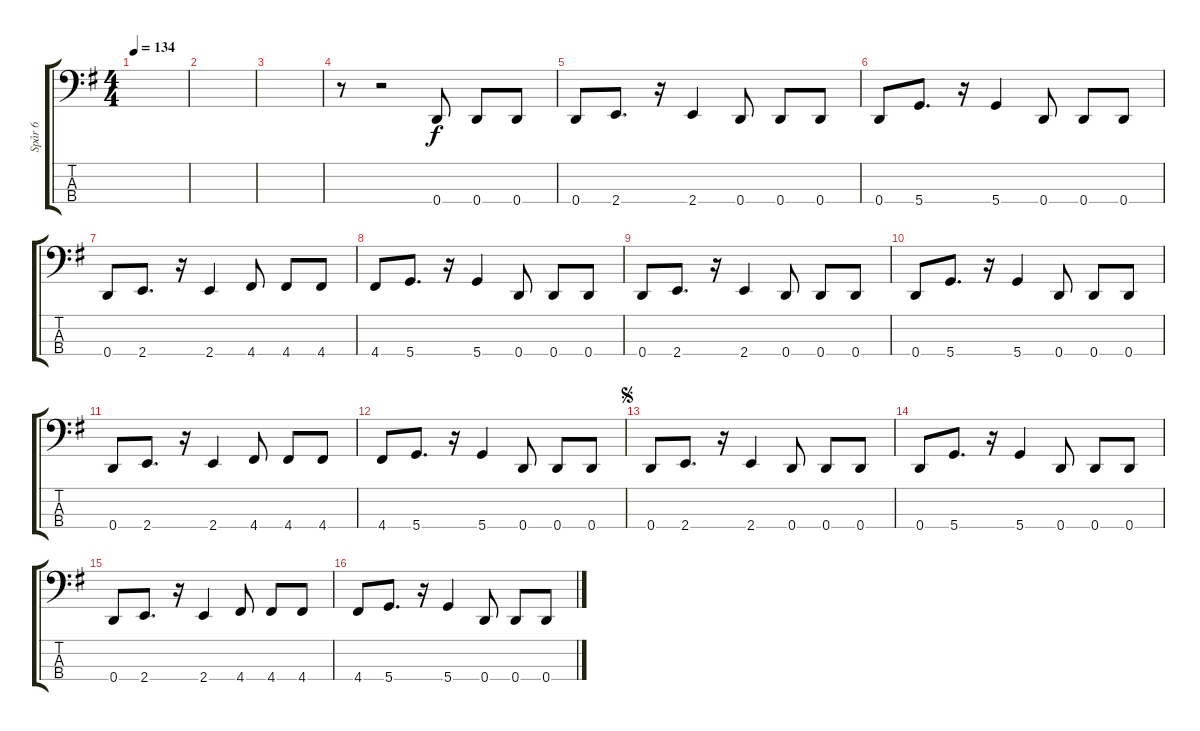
\track ("Spår 6" "Spår 6") {instrument electricbassfinger}
\staff {score tabs}
\tuning (G2 D2 A1 D1) {hide}
\ts (4 4)
\tempo 134
\clef f4
\ks g
|
|
|
r.8 r.2 0.4.8 0.4.8 0.4.8 |
0.4.8 2.4.8{d} r.16 2.4.4 0.4.8 0.4.8 0.4.8 |
0.4.8 5.4.8{d} r.16 5.4.4 0.4.8 0.4.8 0.4.8 |
0.4.8 2.4.8{d} r.16 2.4.4 4.4.8 4.4.8 4.4.8 |
4.4.8 5.4.8{d} r.16 5.4.4 0.4.8 0.4.8 0.4.8 |
0.4.8 2.4.8{d} r.16 2.4.4 0.4.8 0.4.8 0.4.8 |
0.4.8 5.4.8{d} r.16 5.4.4 0.4.8 0.4.8 0.4.8 |
0.4.8 2.4.8{d} r.16 2.4.4 4.4.8 4.4.8 4.4.8 |
4.4.8 5.4.8{d} r.16 5.4.4 0.4.8 0.4.8 0.4.8 |
\jump segno
0.4.8 2.4.8{d} r.16 2.4.4 0.4.8 0.4.8 0.4.8 |
0.4.8 5.4.8{d} r.16 5.4.4 0.4.8 0.4.8 0.4.8 |
0.4.8 2.4.8{d} r.16 2.4.4 4.4.8 4.4.8 4.4.8 |
4.4.8 5.4.8{d} r.16 5.4.4 0.4.8 0.4.8 0.4.8
